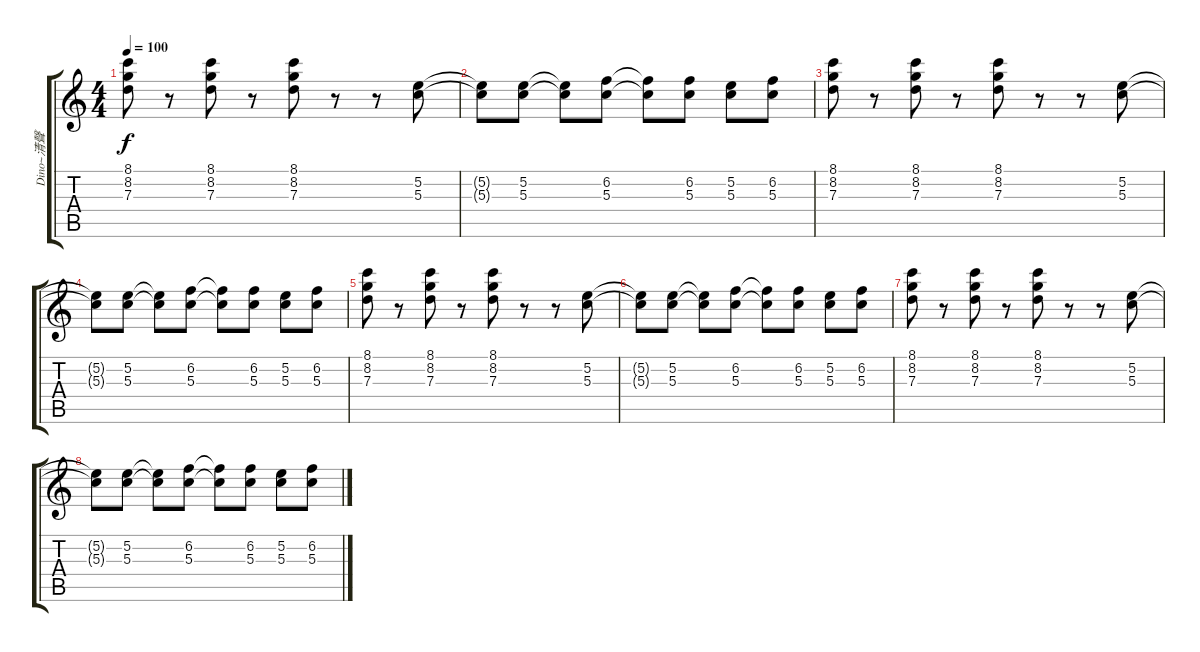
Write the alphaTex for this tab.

\track ("Dino~清聲" "Dino~清聲") {instrument electricguitarclean}
\staff {score tabs}
\tuning (E4 B3 G3 D3 A2 E2) {hide}
\ts (4 4)
\tempo 100
\clef g2
\ks c
(8.1 8.2 7.3).8{dy f instrument electricguitarclean} r.8 (8.1 8.2 7.3).8 r.8 (8.1 8.2 7.3).8 r.8 r.8 (5.2 5.3).8 |
(5.2{t} 5.3{t}).8 (5.2 5.3).8 (5.2{t} 5.3{t}).8 (6.2 5.3).8 (6.2{t} 5.3{t}).8 (6.2 5.3).8 (5.2 5.3).8 (6.2 5.3).8 |
(8.1 8.2 7.3).8 r.8 (8.1 8.2 7.3).8 r.8 (8.1 8.2 7.3).8 r.8 r.8 (5.2 5.3).8 |
(5.2{t} 5.3{t}).8 (5.2 5.3).8 (5.2{t} 5.3{t}).8 (6.2 5.3).8 (6.2{t} 5.3{t}).8 (6.2 5.3).8 (5.2 5.3).8 (6.2 5.3).8 |
(8.1 8.2 7.3).8 r.8 (8.1 8.2 7.3).8 r.8 (8.1 8.2 7.3).8 r.8 r.8 (5.2 5.3).8 |
(5.2{t} 5.3{t}).8 (5.2 5.3).8 (5.2{t} 5.3{t}).8 (6.2 5.3).8 (6.2{t} 5.3{t}).8 (6.2 5.3).8 (5.2 5.3).8 (6.2 5.3).8 |
(8.1 8.2 7.3).8 r.8 (8.1 8.2 7.3).8 r.8 (8.1 8.2 7.3).8 r.8 r.8 (5.2 5.3).8 |
(5.2{t} 5.3{t}).8 (5.2 5.3).8 (5.2{t} 5.3{t}).8 (6.2 5.3).8 (6.2{t} 5.3{t}).8 (6.2 5.3).8 (5.2 5.3).8 (6.2 5.3).8
